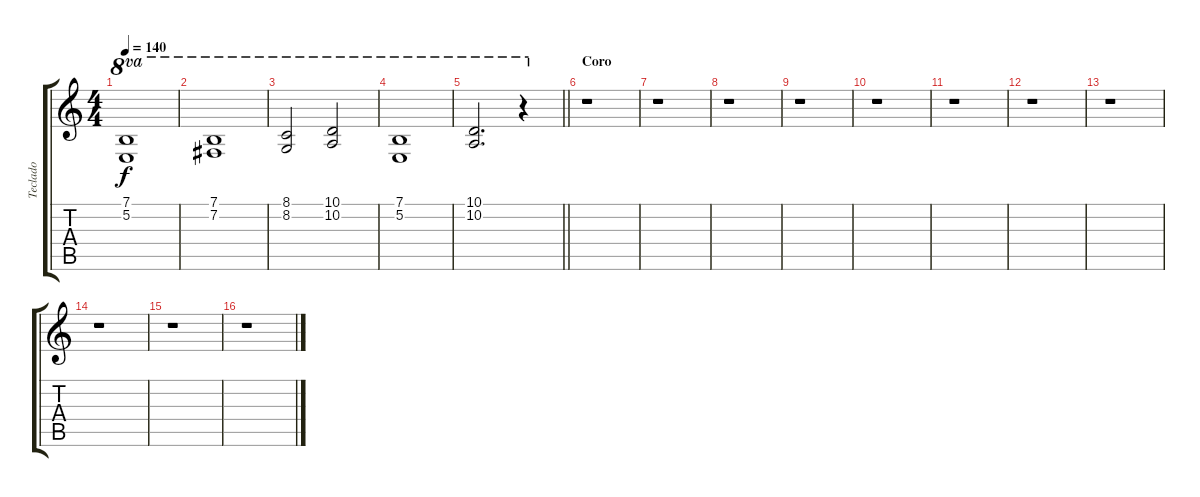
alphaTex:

\track ("Teclado" "Teclado") {instrument acousticgrandpiano}
\staff {score tabs}
\tuning (E4 B3 G3 D3 A2 E2) {hide}
\ts (4 4)
\tempo 140
\clef g2
\ks c
(7.1 5.2).1{ot 8va dy f} |
(7.1 7.2).1{ot 8va} |
(8.1 8.2).2{ot 8va} (10.1 10.2).2{ot 8va} |
(7.1 5.2).1{ot 8va} |
\barLineRight lightlight
(10.1 10.2).2{d ot 8va} r.4{ot 8va} |
\section ("" "Coro")
r.1 |
r.1 |
r.1 |
r.1 |
r.1 |
r.1 |
r.1 |
r.1 |
r.1 |
r.1 |
r.1
